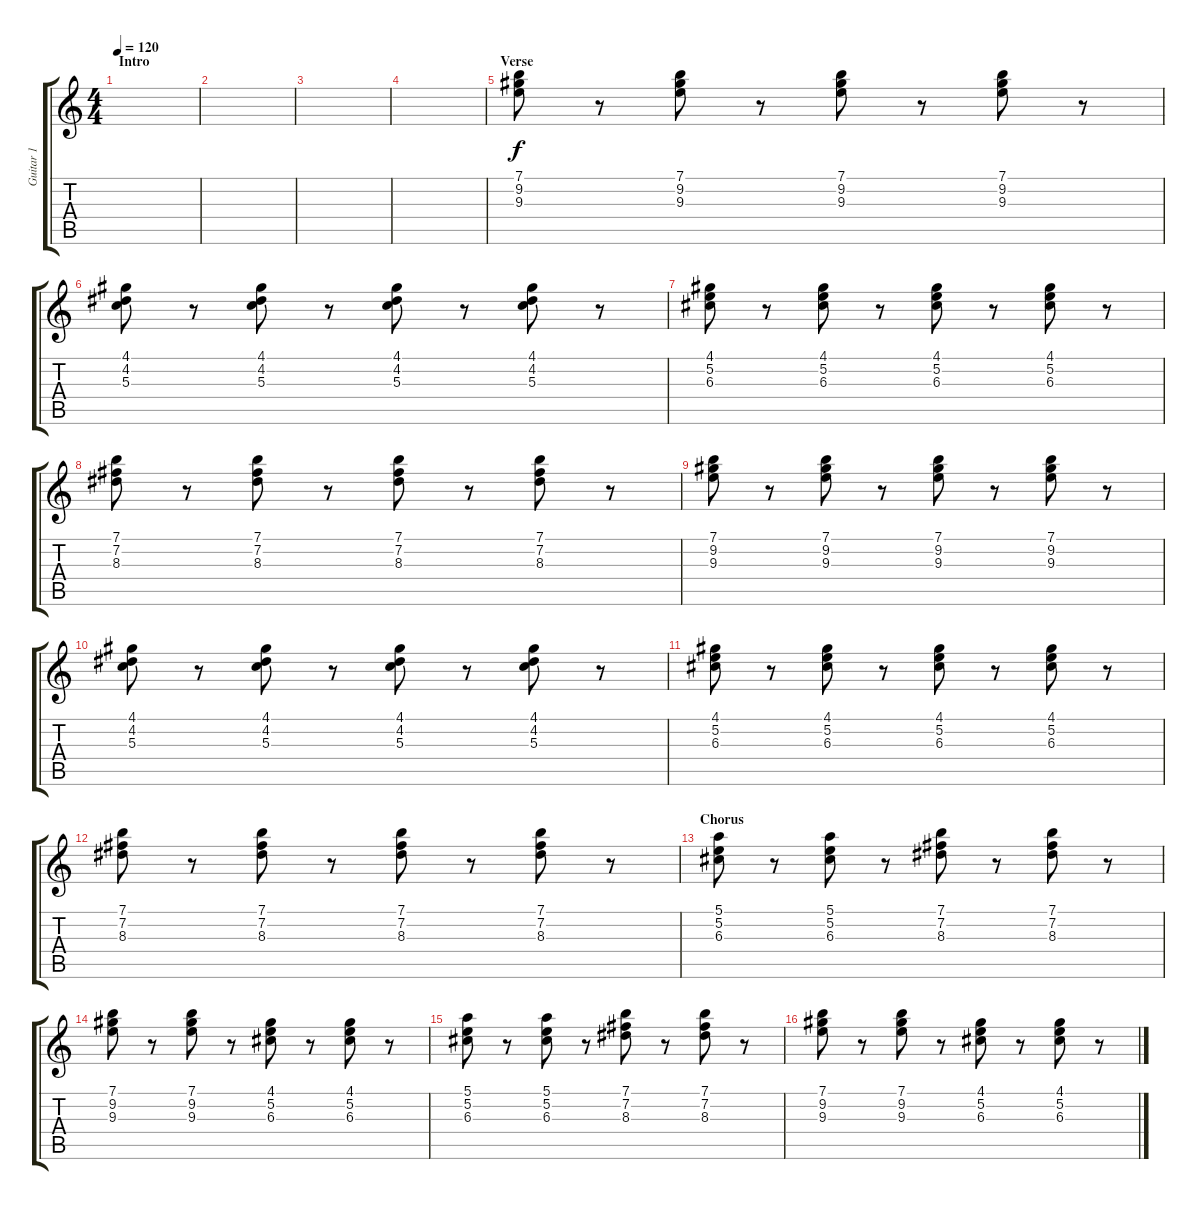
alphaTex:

\track ("Guitar 1" "Guitar 1") {instrument electricguitarclean}
\staff {score tabs}
\tuning (E4 B3 G3 D3 A2 E2) {hide}
\ts (4 4)
\section ("" "Intro")
\tempo 120
\clef g2
\ks c
|
|
|
|
\section ("" "Verse")
(7.1 9.2 9.3).8 r.8 (7.1 9.2 9.3).8 r.8 (7.1 9.2 9.3).8 r.8 (7.1 9.2 9.3).8 r.8 |
(4.1 4.2 5.3).8 r.8 (4.1 4.2 5.3).8 r.8 (4.1 4.2 5.3).8 r.8 (4.1 4.2 5.3).8 r.8 |
(4.1 5.2 6.3).8 r.8 (4.1 5.2 6.3).8 r.8 (4.1 5.2 6.3).8 r.8 (4.1 5.2 6.3).8 r.8 |
(7.1 7.2 8.3).8 r.8 (7.1 7.2 8.3).8 r.8 (7.1 7.2 8.3).8 r.8 (7.1 7.2 8.3).8 r.8 |
(7.1 9.2 9.3).8 r.8 (7.1 9.2 9.3).8 r.8 (7.1 9.2 9.3).8 r.8 (7.1 9.2 9.3).8 r.8 |
(4.1 4.2 5.3).8 r.8 (4.1 4.2 5.3).8 r.8 (4.1 4.2 5.3).8 r.8 (4.1 4.2 5.3).8 r.8 |
(4.1 5.2 6.3).8 r.8 (4.1 5.2 6.3).8 r.8 (4.1 5.2 6.3).8 r.8 (4.1 5.2 6.3).8 r.8 |
(7.1 7.2 8.3).8 r.8 (7.1 7.2 8.3).8 r.8 (7.1 7.2 8.3).8 r.8 (7.1 7.2 8.3).8 r.8 |
\section ("" "Chorus")
(5.1 5.2 6.3).8 r.8 (5.1 5.2 6.3).8 r.8 (7.1 7.2 8.3).8 r.8 (7.1 7.2 8.3).8 r.8 |
(7.1 9.2 9.3).8 r.8 (7.1 9.2 9.3).8 r.8 (4.1 5.2 6.3).8 r.8 (4.1 5.2 6.3).8 r.8 |
(5.1 5.2 6.3).8 r.8 (5.1 5.2 6.3).8 r.8 (7.1 7.2 8.3).8 r.8 (7.1 7.2 8.3).8 r.8 |
(7.1 9.2 9.3).8 r.8 (7.1 9.2 9.3).8 r.8 (4.1 5.2 6.3).8 r.8 (4.1 5.2 6.3).8 r.8
